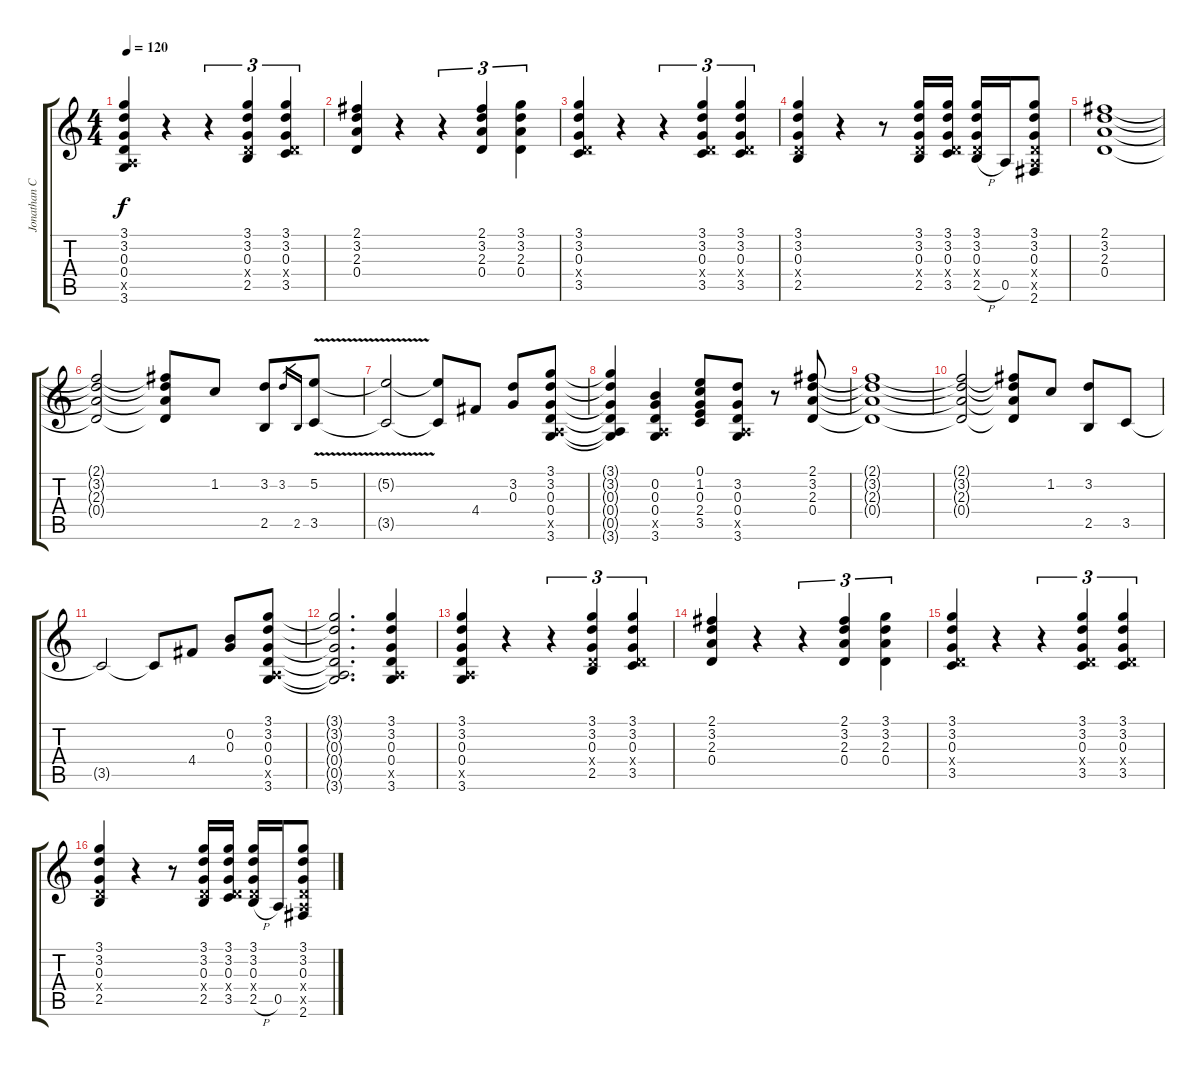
\track ("Jonathan Cain" "Jonathan C") {instrument overdrivenguitar}
\staff {score tabs}
\tuning (E4 B3 G3 D3 A2 E2) {hide}
\ts (4 4)
\tempo 120
\clef g2
\ks c
(3.1 3.2 0.3 0.4 0.5{x} 3.6).4{dy f} r.4 r.4{tu (3 2)} (3.1 3.2 0.3 0.4{x} 2.5).4{tu (3 2)} (3.1 3.2 0.3 0.4{x} 3.5).4{tu (3 2)} |
(2.1 3.2 2.3 0.4).4 r.4 r.4{tu (3 2)} (2.1 3.2 2.3 0.4).4{tu (3 2)} (3.1 3.2 2.3 0.4).4{tu (3 2)} |
(3.1 3.2 0.3 0.4{x} 3.5).4 r.4 r.4{tu (3 2)} (3.1 3.2 0.3 0.4{x} 3.5).4{tu (3 2)} (3.1 3.2 0.3 0.4{x} 3.5).4{tu (3 2)} |
(3.1 3.2 0.3 0.4{x} 2.5).4 r.4 r.8 (3.1 3.2 0.3 0.4{x} 2.5).16 (3.1 3.2 0.3 0.4{x} 3.5).16 (3.1 3.2 0.3 0.4{x} 2.5{h}).16 0.5.16 (3.1 3.2 0.3 0.4{x} 0.5{x} 2.6).8 |
(2.1 3.2 2.3 0.4).1 |
(2.1{t} 3.2{t} 2.3{t} 0.4{t}).2 (2.1{t} 3.2{t} 2.3{t} 0.4{t}).8 1.2.8 (3.2 2.5).8 3.2.16{gr} 2.5.16{gr} (5.2 3.5{v}).8 |
(5.2{t} 3.5{t}).2 (5.2{t} 3.5{t}).8 4.4.8 (3.2 0.3).8 (3.1 3.2 0.3 0.4 0.5{x} 3.6).8 |
(3.1{t} 3.2{t} 0.3{t} 0.4{t} 0.5{t} 3.6{t}).4 (0.2 0.3 0.4 0.5{x} 3.6).4 (0.1 1.2 0.3 2.4 3.5).8 (3.2 0.3 0.4 0.5{x} 3.6).8 r.8 (2.1 3.2 2.3 0.4).8 |
(2.1{t} 3.2{t} 2.3{t} 0.4{t}).1 |
(2.1{t} 3.2{t} 2.3{t} 0.4{t}).2 (2.1{t} 3.2{t} 2.3{t} 0.4{t}).8 1.2.8 (3.2 2.5).8 3.5.8 |
3.5{t}.2 3.5{t}.8 4.4.8 (0.2 0.3).8 (3.1 3.2 0.3 0.4 0.5{x} 3.6).8 |
(3.1{t} 3.2{t} 0.3{t} 0.4{t} 0.5{t} 3.6{t}).2{d} (3.1 3.2 0.3 0.4 0.5{x} 3.6).4 |
(3.1 3.2 0.3 0.4 0.5{x} 3.6).4{volume 10 instrument distortionguitar} r.4 r.4{tu (3 2)} (3.1 3.2 0.3 0.4{x} 2.5).4{tu (3 2)} (3.1 3.2 0.3 0.4{x} 3.5).4{tu (3 2)} |
(2.1 3.2 2.3 0.4).4 r.4 r.4{tu (3 2)} (2.1 3.2 2.3 0.4).4{tu (3 2)} (3.1 3.2 2.3 0.4).4{tu (3 2)} |
(3.1 3.2 0.3 0.4{x} 3.5).4 r.4 r.4{tu (3 2)} (3.1 3.2 0.3 0.4{x} 3.5).4{tu (3 2)} (3.1 3.2 0.3 0.4{x} 3.5).4{tu (3 2)} |
(3.1 3.2 0.3 0.4{x} 2.5).4 r.4 r.8 (3.1 3.2 0.3 0.4{x} 2.5).16 (3.1 3.2 0.3 0.4{x} 3.5).16 (3.1 3.2 0.3 0.4{x} 2.5{h}).16 0.5.16 (3.1 3.2 0.3 0.4{x} 0.5{x} 2.6).8
